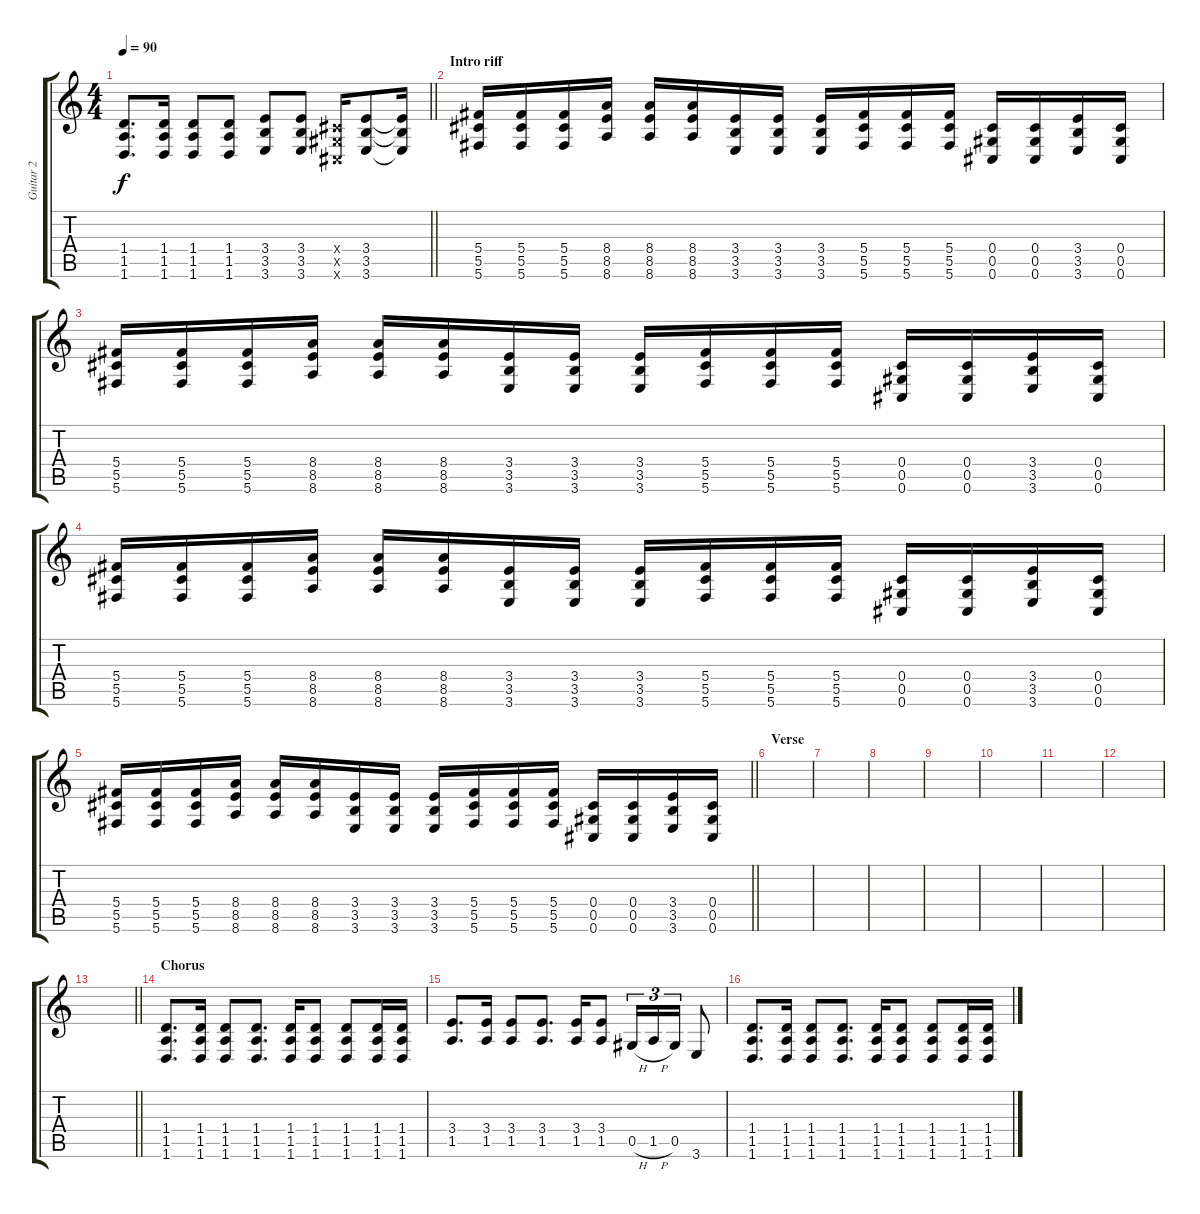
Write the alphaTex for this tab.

\track ("Guitar 2" "Guitar 2") {instrument overdrivenguitar}
\staff {score tabs}
\tuning (Eb4 Bb3 Gb3 Db3 Ab2 Db2) {hide}
\ts (4 4)
\tempo 90
\clef g2
\barLineRight lightlight
\ks c
(1.4 1.5 1.6).8{d dy f} (1.4 1.5 1.6).16 (1.4 1.5 1.6).8 (1.4 1.5 1.6).8 (3.4 3.5 3.6).8 (3.4 3.5 3.6).8 (0.4{x} 0.5{x} 0.6{x}).16 (3.4 3.5 3.6).8 (3.4{t} 3.5{t} 3.6{t}).16 |
\section ("" "Intro riff")
(5.4 5.5 5.6).16 (5.4 5.5 5.6).16 (5.4 5.5 5.6).16 (8.4 8.5 8.6).16 (8.4 8.5 8.6).16 (8.4 8.5 8.6).16 (3.4 3.5 3.6).16 (3.4 3.5 3.6).16 (3.4 3.5 3.6).16 (5.4 5.5 5.6).16 (5.4 5.5 5.6).16 (5.4 5.5 5.6).16 (0.4 0.5 0.6).16 (0.4 0.5 0.6).16 (3.4 3.5 3.6).16 (0.4 0.5 0.6).16 |
(5.4 5.5 5.6).16 (5.4 5.5 5.6).16 (5.4 5.5 5.6).16 (8.4 8.5 8.6).16 (8.4 8.5 8.6).16 (8.4 8.5 8.6).16 (3.4 3.5 3.6).16 (3.4 3.5 3.6).16 (3.4 3.5 3.6).16 (5.4 5.5 5.6).16 (5.4 5.5 5.6).16 (5.4 5.5 5.6).16 (0.4 0.5 0.6).16 (0.4 0.5 0.6).16 (3.4 3.5 3.6).16 (0.4 0.5 0.6).16 |
(5.4 5.5 5.6).16 (5.4 5.5 5.6).16 (5.4 5.5 5.6).16 (8.4 8.5 8.6).16 (8.4 8.5 8.6).16 (8.4 8.5 8.6).16 (3.4 3.5 3.6).16 (3.4 3.5 3.6).16 (3.4 3.5 3.6).16 (5.4 5.5 5.6).16 (5.4 5.5 5.6).16 (5.4 5.5 5.6).16 (0.4 0.5 0.6).16 (0.4 0.5 0.6).16 (3.4 3.5 3.6).16 (0.4 0.5 0.6).16 |
\barLineRight lightlight
(5.4 5.5 5.6).16 (5.4 5.5 5.6).16 (5.4 5.5 5.6).16 (8.4 8.5 8.6).16 (8.4 8.5 8.6).16 (8.4 8.5 8.6).16 (3.4 3.5 3.6).16 (3.4 3.5 3.6).16 (3.4 3.5 3.6).16 (5.4 5.5 5.6).16 (5.4 5.5 5.6).16 (5.4 5.5 5.6).16 (0.4 0.5 0.6).16 (0.4 0.5 0.6).16 (3.4 3.5 3.6).16 (0.4 0.5 0.6).16 |
\section ("" "Verse")
|
|
|
|
|
|
|
\barLineRight lightlight
|
\section ("" "Chorus")
(1.4 1.5 1.6).8{d} (1.4 1.5 1.6).16 (1.4 1.5 1.6).8 (1.4 1.5 1.6).8{d} (1.4 1.5 1.6).16 (1.4 1.5 1.6).8 (1.4 1.5 1.6).8 (1.4 1.5 1.6).16 (1.4 1.5 1.6).16 |
(3.4 1.5).8{d} (3.4 1.5).16 (3.4 1.5).8 (3.4 1.5).8{d} (3.4 1.5).16 (3.4 1.5).8 0.5{h}.16{tu (3 2)} 1.5{h}.16{tu (3 2)} 0.5.16{tu (3 2)} 3.6.8 |
(1.4 1.5 1.6).8{d} (1.4 1.5 1.6).16 (1.4 1.5 1.6).8 (1.4 1.5 1.6).8{d} (1.4 1.5 1.6).16 (1.4 1.5 1.6).8 (1.4 1.5 1.6).8 (1.4 1.5 1.6).16 (1.4 1.5 1.6).16
